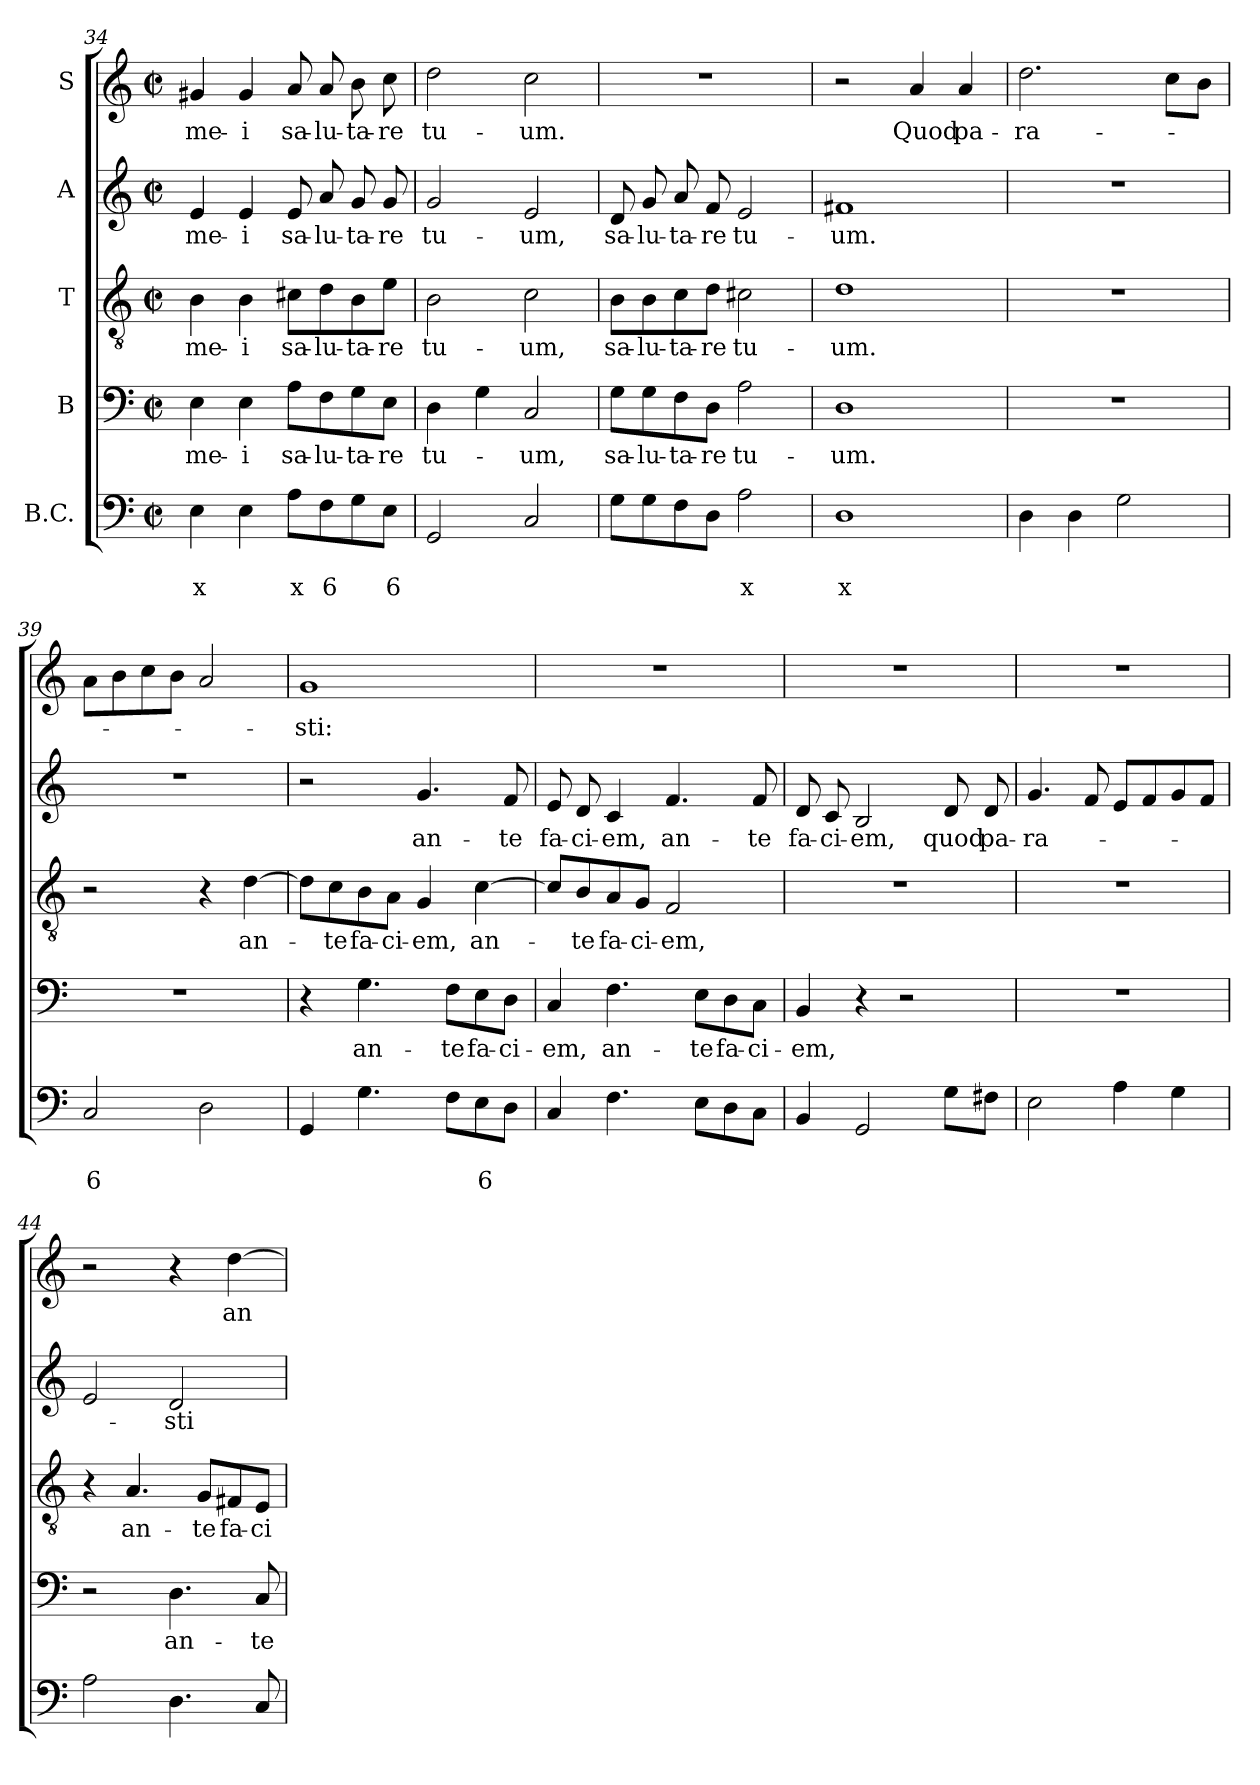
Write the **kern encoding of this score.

**kern	**text	**text	**kern	**text	**kern	**text	**kern	**text	**kern	**text
*part5	*part5	*part5	*part4	*part4	*part3	*part3	*part2	*part2	*part1	*part1
*staff5	*staff5	*staff5	*staff4	*staff4	*staff3	*staff3	*staff2	*staff2	*staff1	*staff1
*I"B.C.	*	*	*I"B	*	*I"T	*	*I"A	*	*I"S	*
*clefF4	*	*	*clefF4	*	*clefGv2	*	*clefG2	*	*clefG2	*
*k[]	*	*	*k[]	*	*k[]	*	*k[]	*	*k[]	*
*C:	*	*	*C:	*	*C:	*	*C:	*	*C:	*
*M2/2	*	*	*M2/2	*	*M2/2	*	*M2/2	*	*M2/2	*
*met(c|)	*	*	*met(c|)	*	*met(c|)	*	*met(c|)	*	*met(c|)	*
=34	=34	=34	=34	=34	=34	=34	=34	=34	=34	=34
!	!	!LO:LY:b	!	!LO:LY:b	!	!LO:LY:b	!	!LO:LY:b	!	!LO:LY:b
4E\	.	x	4E\	me-	4B\	me-	4e/	me-	4g#X/	me-
!	!	!	!	!LO:LY:b	!	!LO:LY:b	!	!LO:LY:b	!	!LO:LY:b
4E\	.	.	4E\	-i	4B\	-i	4e/	-i	4g#/	-i
!	!	!LO:LY:b	!	!LO:LY:b	!	!LO:LY:b	!	!LO:LY:b	!	!LO:LY:b
8A\L	.	x	8A\L	sa-	8c#X\L	sa-	8e/	sa-	8a/	sa-
!	!	!LO:LY:b	!	!LO:LY:b	!	!LO:LY:b	!	!LO:LY:b	!	!LO:LY:b
8F\	.	6	8F\	-lu-	8d\	-lu-	8a/	-lu-	8a/	-lu-
!	!	!	!	!LO:LY:b	!	!LO:LY:b	!	!LO:LY:b	!	!LO:LY:b
8G\	.	.	8G\	-ta-	8B\	-ta-	8g/	-ta-	8b\	-ta-
!	!	!LO:LY:b	!	!LO:LY:b	!	!LO:LY:b	!	!LO:LY:b	!	!LO:LY:b
8E\J	.	6	8E\J	-re	8e\J	-re	8g/	-re	8cc\	-re
!!LO:LB:g=z
=35	=35	=35	=35	=35	=35	=35	=35	=35	=35	=35
!	!	!	!	!LO:LY:b	!	!LO:LY:b	!	!LO:LY:b	!	!LO:LY:b
2GG/	.	.	4D\	tu-	2B\	tu-	2g/	tu-	2dd\	tu-
.	.	.	4G\	.	.	.	.	.	.	.
!	!	!	!	!LO:LY:b	!	!LO:LY:b	!	!LO:LY:b	!	!LO:LY:b
2C/	.	.	2C/	-um,	2c\	-um,	2e/	-um,	2cc\	-um.
=36	=36	=36	=36	=36	=36	=36	=36	=36	=36	=36
!	!	!	!	!LO:LY:b	!	!LO:LY:b	!	!LO:LY:b	!	!
8G\L	.	.	8G\L	sa-	8B\L	sa-	8d/	sa-	1r	.
!	!	!	!	!LO:LY:b	!	!LO:LY:b	!	!LO:LY:b	!	!
8G\	.	.	8G\	-lu-	8B\	-lu-	8g/	-lu-	.	.
!	!	!	!	!LO:LY:b	!	!LO:LY:b	!	!LO:LY:b	!	!
8F\	.	.	8F\	-ta-	8c\	-ta-	8a/	-ta-	.	.
!	!	!	!	!LO:LY:b	!	!LO:LY:b	!	!LO:LY:b	!	!
8D\J	.	.	8D\J	-re	8d\J	-re	8f/	-re	.	.
!	!	!LO:LY:b	!	!LO:LY:b	!	!LO:LY:b	!	!LO:LY:b	!	!
2A\	.	x	2A\	tu-	2c#X\	tu-	2e/	tu-	.	.
=37	=37	=37	=37	=37	=37	=37	=37	=37	=37	=37
!	!	!LO:LY:b	!	!LO:LY:b	!	!LO:LY:b	!	!LO:LY:b	!	!
1D	.	x	1D	-um.	1d	-um.	1f#X	-um.	2r	.
!	!	!	!	!	!	!	!	!	!	!LO:LY:b
.	.	.	.	.	.	.	.	.	4a/	Quod
!	!	!	!	!	!	!	!	!	!	!LO:LY:b
.	.	.	.	.	.	.	.	.	4a/	pa-
=38	=38	=38	=38	=38	=38	=38	=38	=38	=38	=38
!	!	!	!	!	!	!	!	!	!	!LO:LY:b
4D\	.	.	1r	.	1r	.	1r	.	2.dd\	-ra-
4D\	.	.	.	.	.	.	.	.	.	.
2G\	.	.	.	.	.	.	.	.	.	.
.	.	.	.	.	.	.	.	.	8cc\L	.
.	.	.	.	.	.	.	.	.	8b\J	.
=39	=39	=39	=39	=39	=39	=39	=39	=39	=39	=39
!	!	!LO:LY:b	!	!	!	!	!	!	!	!
2C/	.	6	1r	.	2r	.	1r	.	8a\L	.
.	.	.	.	.	.	.	.	.	8b\	.
.	.	.	.	.	.	.	.	.	8cc\	.
.	.	.	.	.	.	.	.	.	8b\J	.
2D\	.	.	.	.	4r	.	.	.	2a/	.
!	!	!	!	!	!	!LO:LY:b	!	!	!	!
.	.	.	.	.	[4d\	an-	.	.	.	.
=40	=40	=40	=40	=40	=40	=40	=40	=40	=40	=40
!	!	!	!	!	!	!	!	!	!	!LO:LY:b
4GG/	.	.	4r	.	8d\L]	.	2r	.	1g	-sti:
!	!	!	!	!	!	!LO:LY:b	!	!	!	!
.	.	.	.	.	8c\	-te	.	.	.	.
!	!	!	!	!LO:LY:b	!	!LO:LY:b	!	!	!	!
4.G\	.	.	4.G\	an-	8B\	fa-	.	.	.	.
!	!	!	!	!	!	!LO:LY:b	!	!	!	!
.	.	.	.	.	8A\J	-ci-	.	.	.	.
!	!	!	!	!	!	!LO:LY:b	!	!LO:LY:b	!	!
.	.	.	.	.	4G/	-em,	4.g/	an-	.	.
!	!	!	!	!LO:LY:b	!	!	!	!	!	!
8F\L	.	.	8F\L	-te	.	.	.	.	.	.
!	!	!LO:LY:b	!	!LO:LY:b	!	!LO:LY:b	!	!	!	!
8E\	.	6	8E\	fa-	[4c\	an-	.	.	.	.
!	!	!	!	!LO:LY:b	!	!	!	!LO:LY:b	!	!
8D\J	.	.	8D\J	-ci-	.	.	8f/	-te	.	.
!!LO:PB:g=z
=41	=41	=41	=41	=41	=41	=41	=41	=41	=41	=41
!	!	!	!	!LO:LY:b	!	!	!	!LO:LY:b	!	!
4C/	.	.	4C/	-em,	8c/L]	.	8e/	fa-	1r	.
!	!	!	!	!	!	!LO:LY:b	!	!LO:LY:b	!	!
.	.	.	.	.	8B/	-te	8d/	-ci-	.	.
!	!	!	!	!LO:LY:b	!	!LO:LY:b	!	!LO:LY:b	!	!
4.F\	.	.	4.F\	an-	8A/	fa-	4c/	-em,	.	.
!	!	!	!	!	!	!LO:LY:b	!	!	!	!
.	.	.	.	.	8G/J	-ci-	.	.	.	.
!	!	!	!	!	!	!LO:LY:b	!	!LO:LY:b	!	!
.	.	.	.	.	2F/	-em,	4.f/	an-	.	.
!	!	!	!	!LO:LY:b	!	!	!	!	!	!
8E\L	.	.	8E\L	-te	.	.	.	.	.	.
!	!	!	!	!LO:LY:b	!	!	!	!	!	!
8D\	.	.	8D\	fa-	.	.	.	.	.	.
!	!	!	!	!LO:LY:b	!	!	!	!LO:LY:b	!	!
8C\J	.	.	8C\J	-ci-	.	.	8f/	-te	.	.
=42	=42	=42	=42	=42	=42	=42	=42	=42	=42	=42
!	!	!	!	!LO:LY:b	!	!	!	!LO:LY:b	!	!
4BB/	.	.	4BB/	-em,	1r	.	8d/	fa-	1r	.
!	!	!	!	!	!	!	!	!LO:LY:b	!	!
.	.	.	.	.	.	.	8c/	-ci-	.	.
!	!	!	!	!	!	!	!	!LO:LY:b	!	!
2GG/	.	.	4r	.	.	.	2B/	-em,	.	.
.	.	.	2r	.	.	.	.	.	.	.
!	!	!	!	!	!	!	!	!LO:LY:b	!	!
8G\L	.	.	.	.	.	.	8d/	quod	.	.
!	!	!	!	!	!	!	!	!LO:LY:b	!	!
8F#X\J	.	.	.	.	.	.	8d/	pa-	.	.
=43	=43	=43	=43	=43	=43	=43	=43	=43	=43	=43
!	!	!	!	!	!	!	!	!LO:LY:b	!	!
2E\	.	.	1r	.	1r	.	4.g/	-ra-	1r	.
.	.	.	.	.	.	.	8f/	.	.	.
4A\	.	.	.	.	.	.	8e/L	.	.	.
.	.	.	.	.	.	.	8f/	.	.	.
4G\	.	.	.	.	.	.	8g/	.	.	.
.	.	.	.	.	.	.	8f/J	.	.	.
=44	=44	=44	=44	=44	=44	=44	=44	=44	=44	=44
2A\	.	.	2r	.	4r	.	2e/	.	2r	.
!	!	!	!	!	!	!LO:LY:b	!	!	!	!
.	.	.	.	.	4.A/	an-	.	.	.	.
!	!	!	!	!LO:LY:b	!	!	!	!LO:LY:b	!	!
4.D\	.	.	4.D\	an-	.	.	2d/	-sti	4r	.
!	!	!	!	!	!	!LO:LY:b	!	!	!	!
.	.	.	.	.	8G/L	-te	.	.	.	.
!	!	!	!	!	!	!LO:LY:b	!	!	!	!LO:LY:b
.	.	.	.	.	8F#X/	fa-	.	.	[4dd\	an-
!	!	!	!	!LO:LY:b	!	!LO:LY:b	!	!	!	!
8C/	.	.	8C/	-te	8E/J	-ci-	.	.	.	.
=	=	=	=	=	=	=	=	=	=	=
*-	*-	*-	*-	*-	*-	*-	*-	*-	*-	*-
